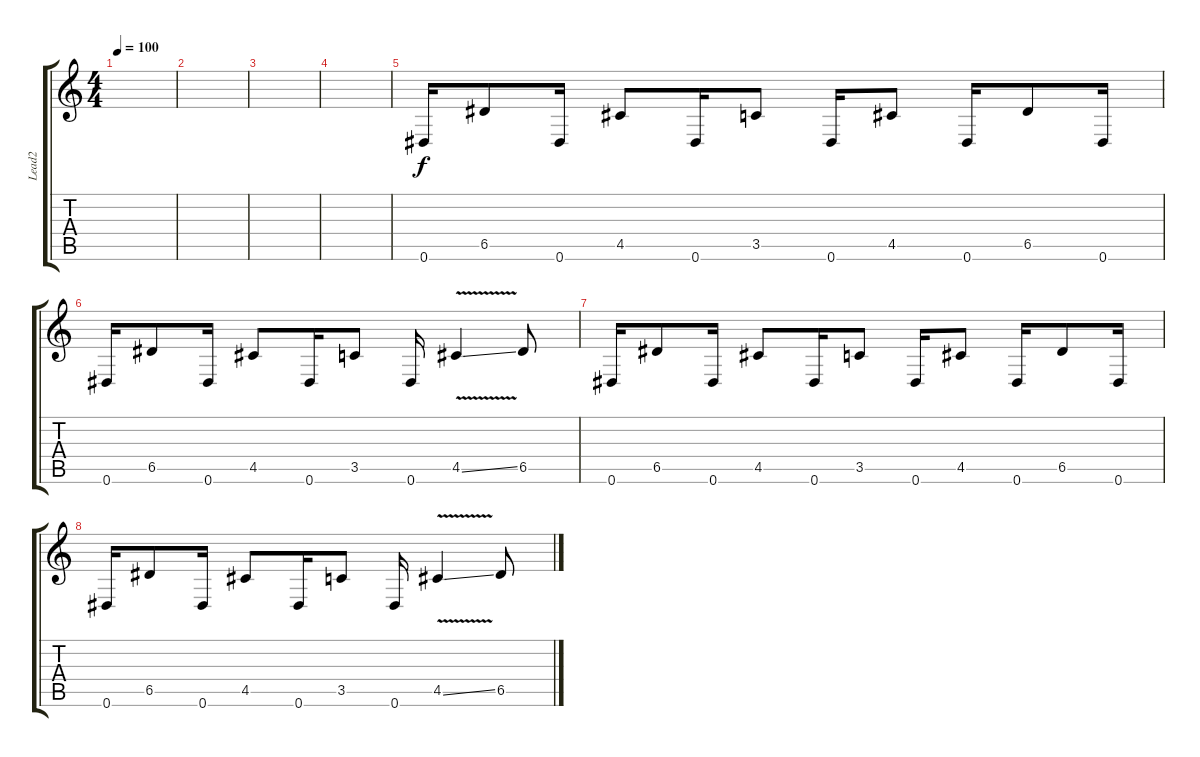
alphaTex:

\track ("Lead2" "Lead2") {instrument overdrivenguitar}
\staff {score tabs}
\tuning (E4 B3 G3 D3 A2 Eb2) {hide}
\ts (4 4)
\tempo 100
\clef g2
\ks c
|
|
|
|
0.6.16 6.5.8 0.6.16 4.5.8 0.6.16 3.5.8 0.6.16 4.5.8 0.6.16 6.5.8 0.6.16 |
0.6.16 6.5.8 0.6.16 4.5.8 0.6.16 3.5.8 0.6.16 4.5{v ss}.4 6.5.8 |
0.6.16 6.5.8 0.6.16 4.5.8 0.6.16 3.5.8 0.6.16 4.5.8 0.6.16 6.5.8 0.6.16 |
0.6.16 6.5.8 0.6.16 4.5.8 0.6.16 3.5.8 0.6.16 4.5{v ss}.4 6.5.8
